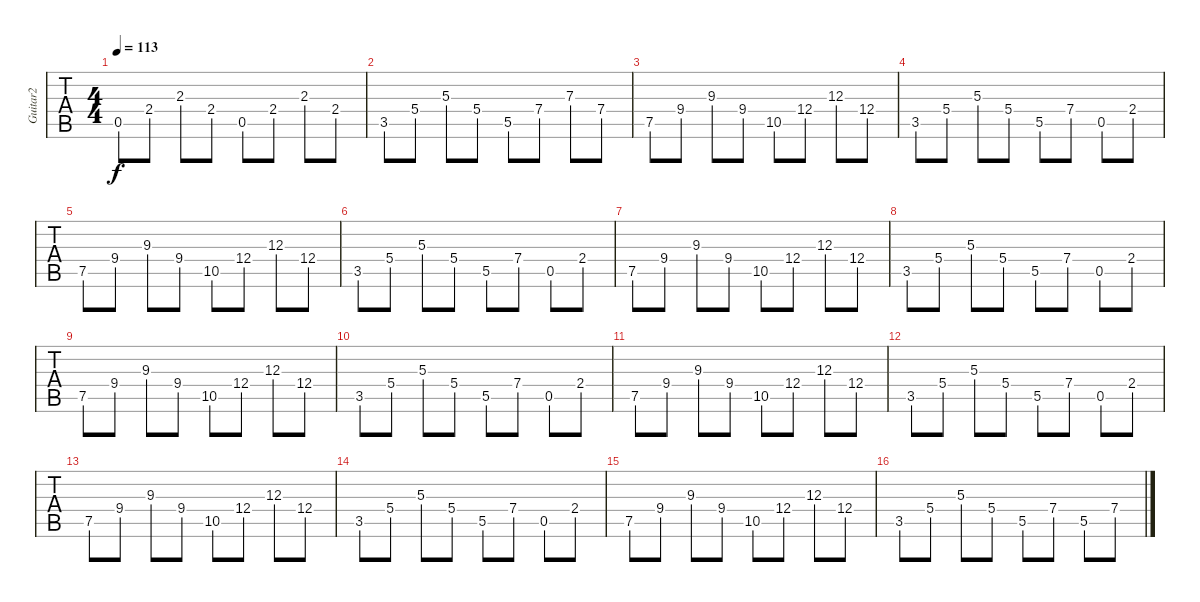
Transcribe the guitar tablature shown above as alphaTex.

\track ("Guitar2" "Guitar2") {instrument electricguitarclean}
\staff {tabs}
\tuning (E4 B3 G3 D3 A2 E2) {hide}
\ts (4 4)
\tempo 113
\clef g2
\ks c
0.5.8{dy f} 2.4.8 2.3.8 2.4.8 0.5.8 2.4.8 2.3.8 2.4.8 |
3.5.8 5.4.8 5.3.8 5.4.8 5.5.8 7.4.8 7.3.8 7.4.8 |
7.5.8 9.4.8 9.3.8 9.4.8 10.5.8 12.4.8 12.3.8 12.4.8 |
3.5.8 5.4.8 5.3.8 5.4.8 5.5.8 7.4.8 0.5.8 2.4.8 |
7.5.8 9.4.8 9.3.8 9.4.8 10.5.8 12.4.8 12.3.8 12.4.8 |
3.5.8 5.4.8 5.3.8 5.4.8 5.5.8 7.4.8 0.5.8 2.4.8 |
7.5.8 9.4.8 9.3.8 9.4.8 10.5.8 12.4.8 12.3.8 12.4.8 |
3.5.8 5.4.8 5.3.8 5.4.8 5.5.8 7.4.8 0.5.8 2.4.8 |
7.5.8 9.4.8 9.3.8 9.4.8 10.5.8 12.4.8 12.3.8 12.4.8 |
3.5.8 5.4.8 5.3.8 5.4.8 5.5.8 7.4.8 0.5.8 2.4.8 |
7.5.8 9.4.8 9.3.8 9.4.8 10.5.8 12.4.8 12.3.8 12.4.8 |
3.5.8 5.4.8 5.3.8 5.4.8 5.5.8 7.4.8 0.5.8 2.4.8 |
7.5.8 9.4.8 9.3.8 9.4.8 10.5.8 12.4.8 12.3.8 12.4.8 |
3.5.8 5.4.8 5.3.8 5.4.8 5.5.8 7.4.8 0.5.8 2.4.8 |
7.5.8 9.4.8 9.3.8 9.4.8 10.5.8 12.4.8 12.3.8 12.4.8 |
3.5.8 5.4.8 5.3.8 5.4.8 5.5.8 7.4.8 5.5.8 7.4.8
